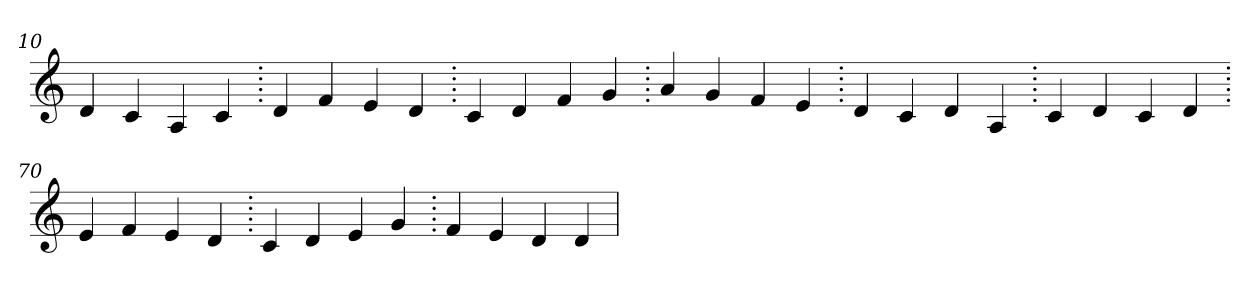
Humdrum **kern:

**kern
*part1
*staff1
*clefG2
=10.
4d
4c
4A
4c
=20.
4d
4f
4e
4d
=30.
4c
4d
4f
4g
=40.
4a
4g
4f
4e
=50.
4d
4c
4d
4A
=60.
4c
4d
4c
4d
=70.
4e
4f
4e
4d
=80.
4c
4d
4e
4g
=90.
4f
4e
4d
4d
=
*-
